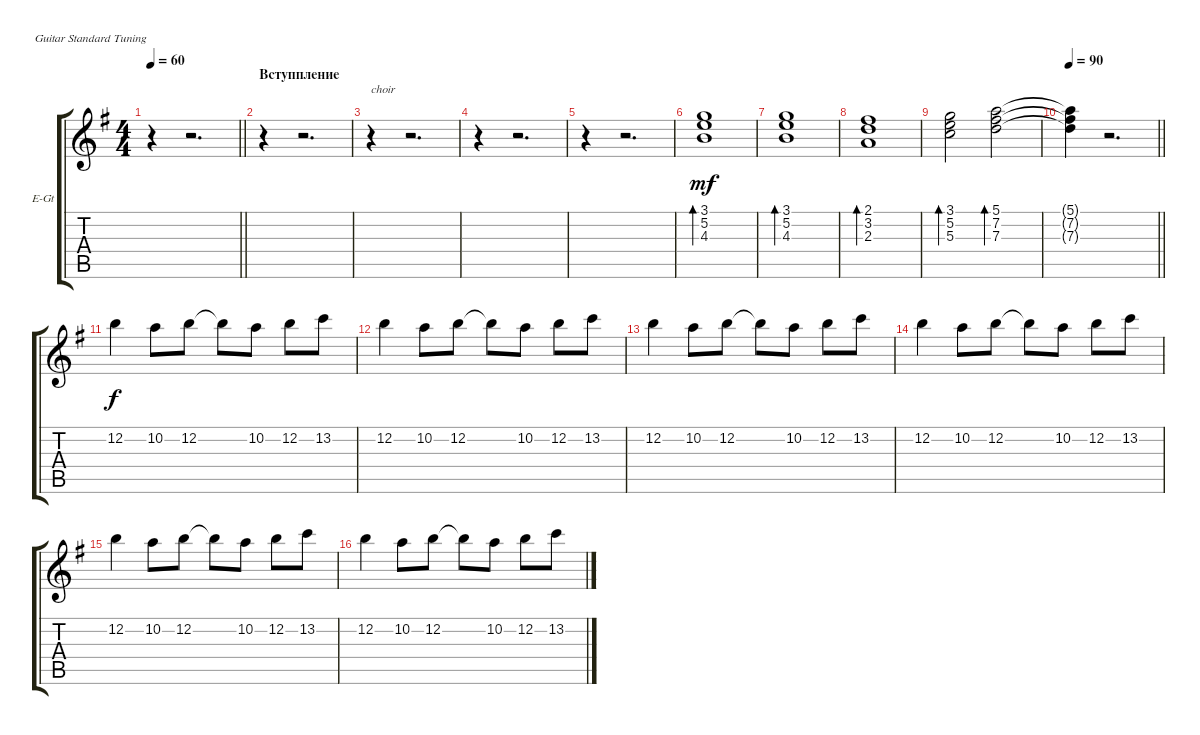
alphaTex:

\bracketExtendMode groupsimilarinstruments
\firstSystemTrackNameOrientation horizontal
\otherSystemsTrackNameOrientation horizontal
\track ("Гитара 1" "E-Gt") {instrument distortionguitar}
\staff {score tabs}
\tuning (E4 B3 G3 D3 A2 E2)
\ts (4 4)
\beaming (8 2 2 2 2)
\tempo 60
\clef g2
\barLineRight lightlight
\ks eminor
r.4{dy mf instrument distortionguitar} r.2{d} |
\section ("" "Вступпление")
r.4 r.2{d} |
r.4{txt "choir"} r.2{d} |
r.4 r.2{d} |
r.4 r.2{d} |
(3.1 5.2 4.3).1{bd 104} |
(3.1 5.2 4.3).1{bd 104} |
(2.1 3.2 2.3).1{bd 101} |
(3.1 5.2 5.3).2{bd 98} (5.1 7.2 7.3).2{bd 95} |
\tempo 90
\tempo (90 0.5 hide)
\barLineRight lightlight
(5.1{t} 7.2{t} 7.3{t}).4 r.2{d} |
12.2.4{dy f} 10.2.8 12.2.8 12.2{t}.8 10.2.8 12.2.8 13.2.8 |
12.2.4 10.2.8 12.2.8 12.2{t}.8 10.2.8 12.2.8 13.2.8 |
12.2.4 10.2.8 12.2.8 12.2{t}.8 10.2.8 12.2.8 13.2.8 |
12.2.4 10.2.8 12.2.8 12.2{t}.8 10.2.8 12.2.8 13.2.8 |
12.2.4 10.2.8 12.2.8 12.2{t}.8 10.2.8 12.2.8 13.2.8 |
12.2.4 10.2.8 12.2.8 12.2{t}.8 10.2.8 12.2.8 13.2.8
